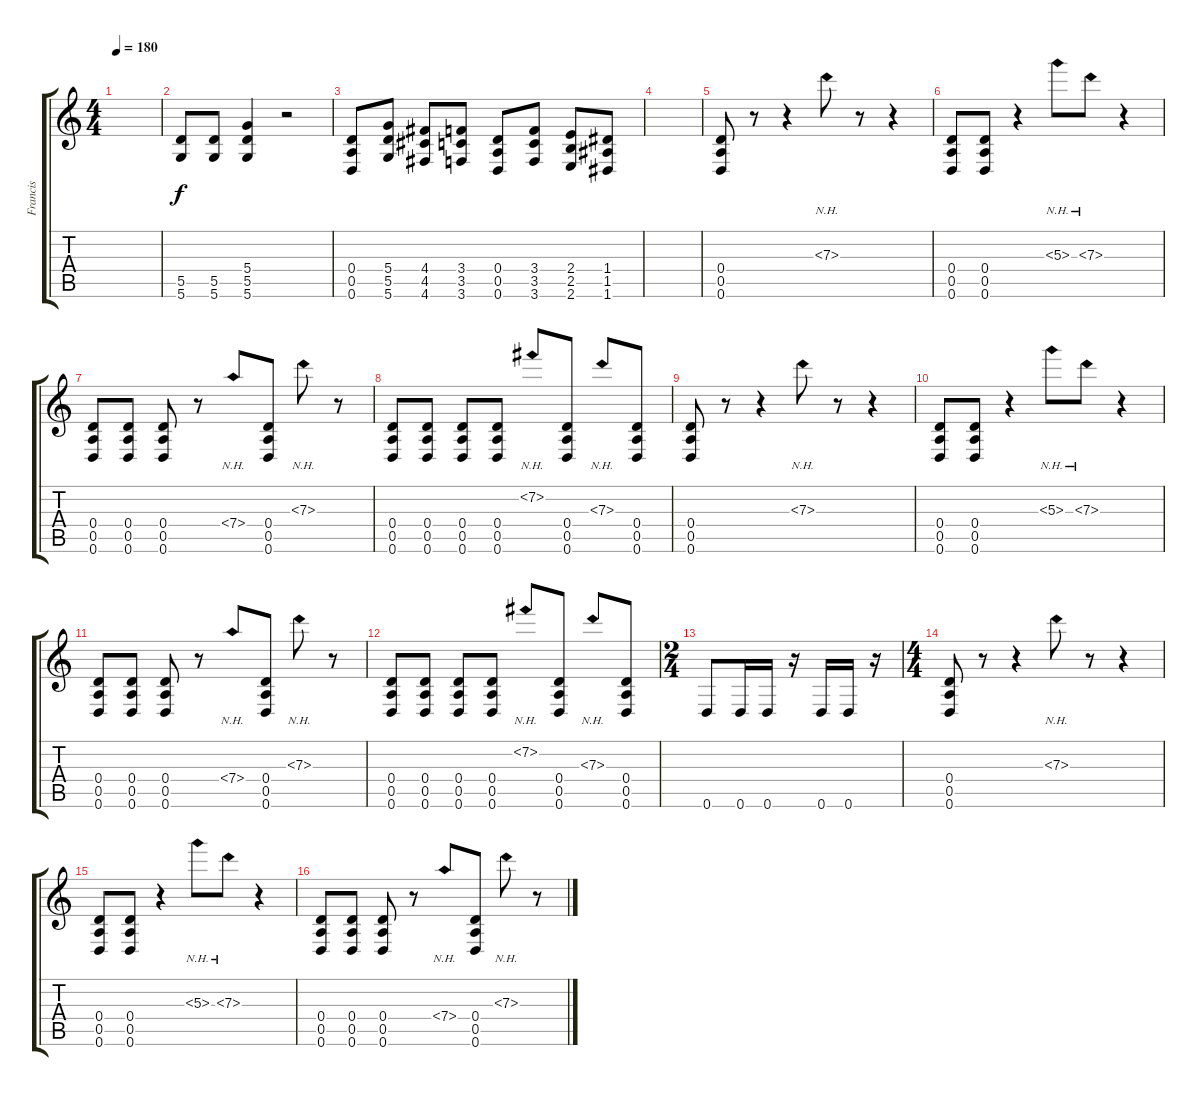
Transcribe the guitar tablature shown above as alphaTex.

\track ("Francis" "Francis") {instrument distortionguitar}
\staff {score tabs}
\tuning (E4 B3 G3 D3 A2 D2) {hide}
\ts (4 4)
\tempo 180
\clef g2
\ks c
|
(5.5 5.6).8 (5.5 5.6).8 (5.4 5.5 5.6).4 r.2 |
(0.4 0.5 0.6).8 (5.4 5.5 5.6).8 (4.4 4.5 4.6).8 (3.4 3.5 3.6).8 (0.4 0.5 0.6).8 (3.4 3.5 3.6).8 (2.4 2.5 2.6).8 (1.4 1.5 1.6).8 |
|
(0.4 0.5 0.6).8 r.8 r.4 7.3{nh}.8 r.8 r.4 |
(0.4 0.5 0.6).8 (0.4 0.5 0.6).8 r.4 5.3{nh}.8 7.3{nh}.8 r.4 |
(0.4 0.5 0.6).8 (0.4 0.5 0.6).8 (0.4 0.5 0.6).8 r.8 7.4{nh}.8 (0.4 0.5 0.6).8 7.3{nh}.8 r.8 |
(0.4 0.5 0.6).8 (0.4 0.5 0.6).8 (0.4 0.5 0.6).8 (0.4 0.5 0.6).8 7.2{nh}.8 (0.4 0.5 0.6).8 7.3{nh}.8 (0.4 0.5 0.6).8 |
(0.4 0.5 0.6).8 r.8 r.4 7.3{nh}.8 r.8 r.4 |
(0.4 0.5 0.6).8 (0.4 0.5 0.6).8 r.4 5.3{nh}.8 7.3{nh}.8 r.4 |
(0.4 0.5 0.6).8 (0.4 0.5 0.6).8 (0.4 0.5 0.6).8 r.8 7.4{nh}.8 (0.4 0.5 0.6).8 7.3{nh}.8 r.8 |
(0.4 0.5 0.6).8 (0.4 0.5 0.6).8 (0.4 0.5 0.6).8 (0.4 0.5 0.6).8 7.2{nh}.8 (0.4 0.5 0.6).8 7.3{nh}.8 (0.4 0.5 0.6).8 |
\ts (2 4)
0.6.8 0.6.16 0.6.16 r.16 0.6.16 0.6.16 r.16 |
\ts (4 4)
(0.4 0.5 0.6).8 r.8 r.4 7.3{nh}.8 r.8 r.4 |
(0.4 0.5 0.6).8 (0.4 0.5 0.6).8 r.4 5.3{nh}.8 7.3{nh}.8 r.4 |
(0.4 0.5 0.6).8 (0.4 0.5 0.6).8 (0.4 0.5 0.6).8 r.8 7.4{nh}.8 (0.4 0.5 0.6).8 7.3{nh}.8 r.8
